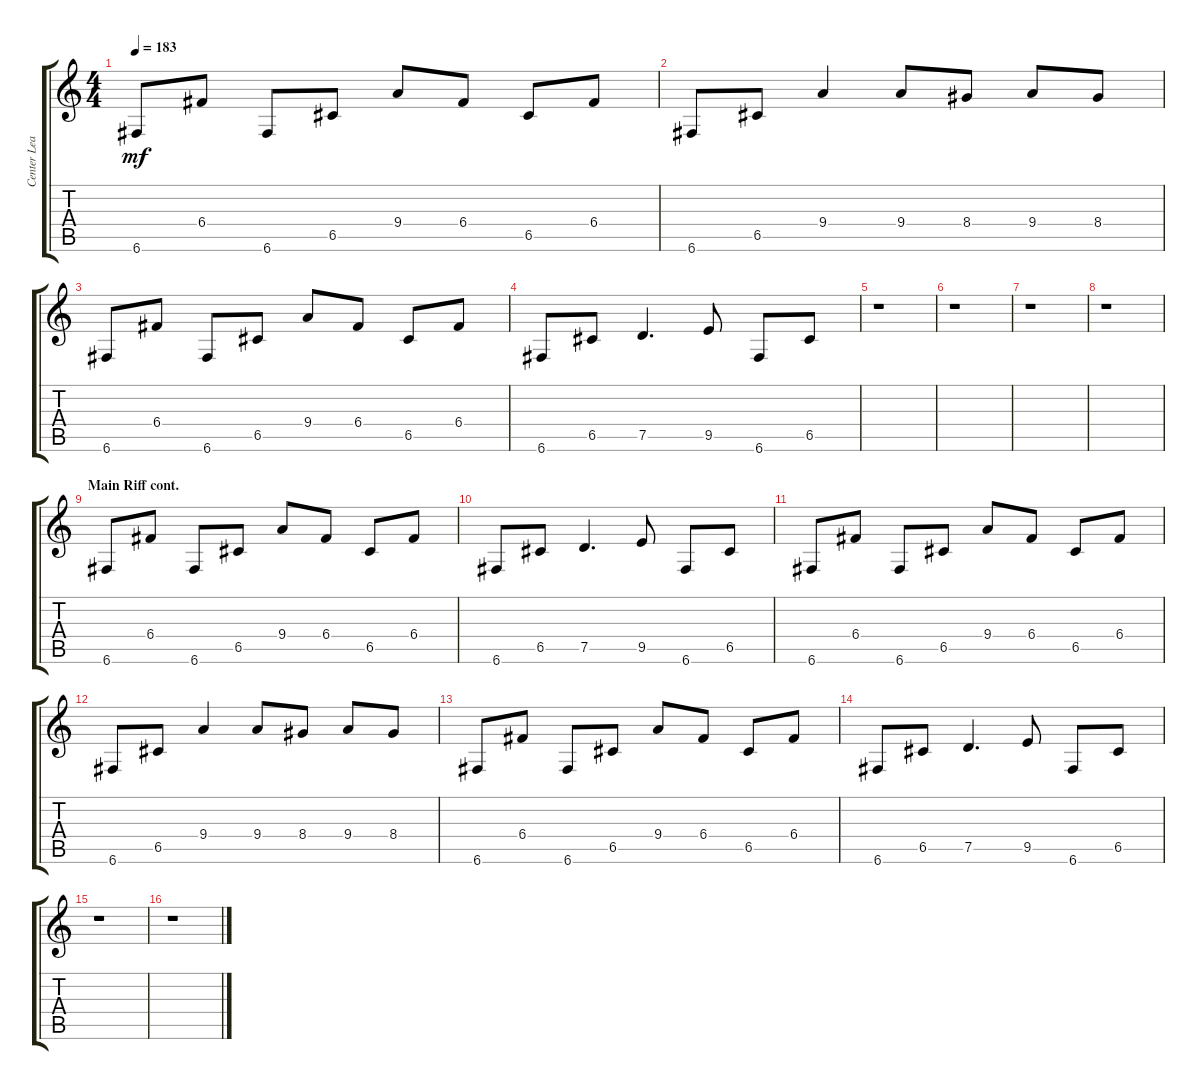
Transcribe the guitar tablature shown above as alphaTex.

\track ("Center Lead 1" "Center Lea") {instrument overdrivenguitar}
\staff {score tabs}
\tuning (D4 A3 F3 C3 G2 C2) {hide}
\ts (4 4)
\tempo 183
\clef g2
\ks aminor
6.6.8{dy mf} 6.4.8 6.6.8 6.5.8 9.4.8 6.4.8 6.5.8 6.4.8 |
6.6.8 6.5.8 9.4.4 9.4.8 8.4.8 9.4.8 8.4.8 |
6.6.8 6.4.8 6.6.8 6.5.8 9.4.8 6.4.8 6.5.8 6.4.8 |
6.6.8 6.5.8 7.5.4{d} 9.5.8 6.6.8 6.5.8 |
r.1 |
r.1 |
r.1 |
r.1 |
\section ("" "Main Riff cont.")
6.6.8 6.4.8 6.6.8 6.5.8 9.4.8 6.4.8 6.5.8 6.4.8 |
6.6.8 6.5.8 7.5.4{d} 9.5.8 6.6.8 6.5.8 |
6.6.8 6.4.8 6.6.8 6.5.8 9.4.8 6.4.8 6.5.8 6.4.8 |
6.6.8 6.5.8 9.4.4 9.4.8 8.4.8 9.4.8 8.4.8 |
6.6.8 6.4.8 6.6.8 6.5.8 9.4.8 6.4.8 6.5.8 6.4.8 |
6.6.8 6.5.8 7.5.4{d} 9.5.8 6.6.8 6.5.8 |
r.1 |
r.1
